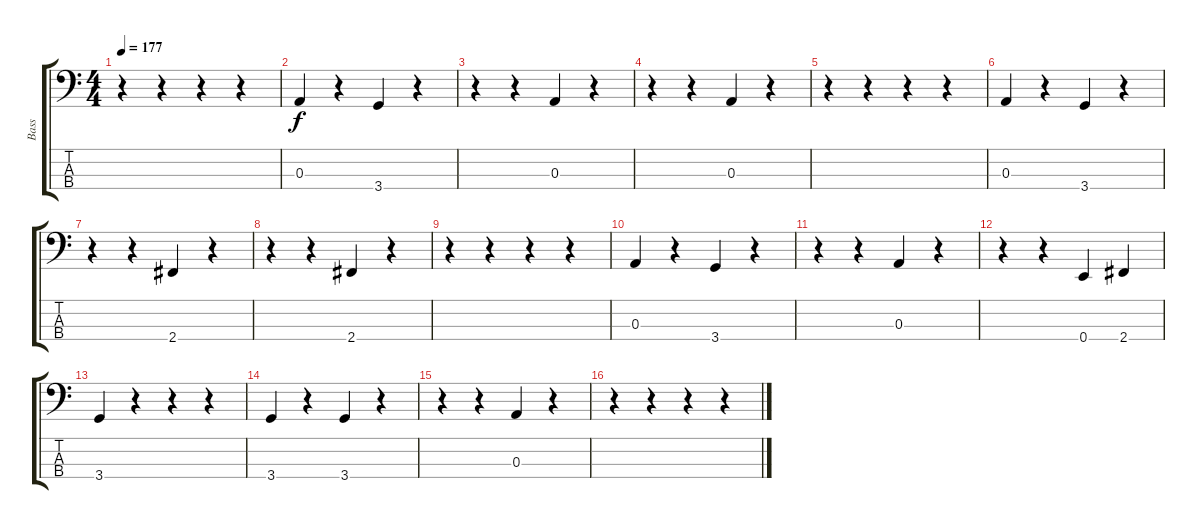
\track ("Bass" "Bass") {instrument electricbassfinger}
\staff {score tabs}
\tuning (G2 D2 A1 E1) {hide}
\ts (4 4)
\tempo 177
\clef f4
\ks c
r.4{dy f} r.4 r.4 r.4 |
0.3.4 r.4 3.4.4 r.4 |
r.4 r.4 0.3.4 r.4 |
r.4 r.4 0.3.4 r.4 |
r.4 r.4 r.4 r.4 |
0.3.4 r.4 3.4.4 r.4 |
r.4 r.4 2.4.4 r.4 |
r.4 r.4 2.4.4 r.4 |
r.4 r.4 r.4 r.4 |
0.3.4 r.4 3.4.4 r.4 |
r.4 r.4 0.3.4 r.4 |
r.4 r.4 0.4.4 2.4.4 |
3.4.4 r.4 r.4 r.4 |
3.4.4 r.4 3.4.4 r.4 |
r.4 r.4 0.3.4 r.4 |
r.4 r.4 r.4 r.4
